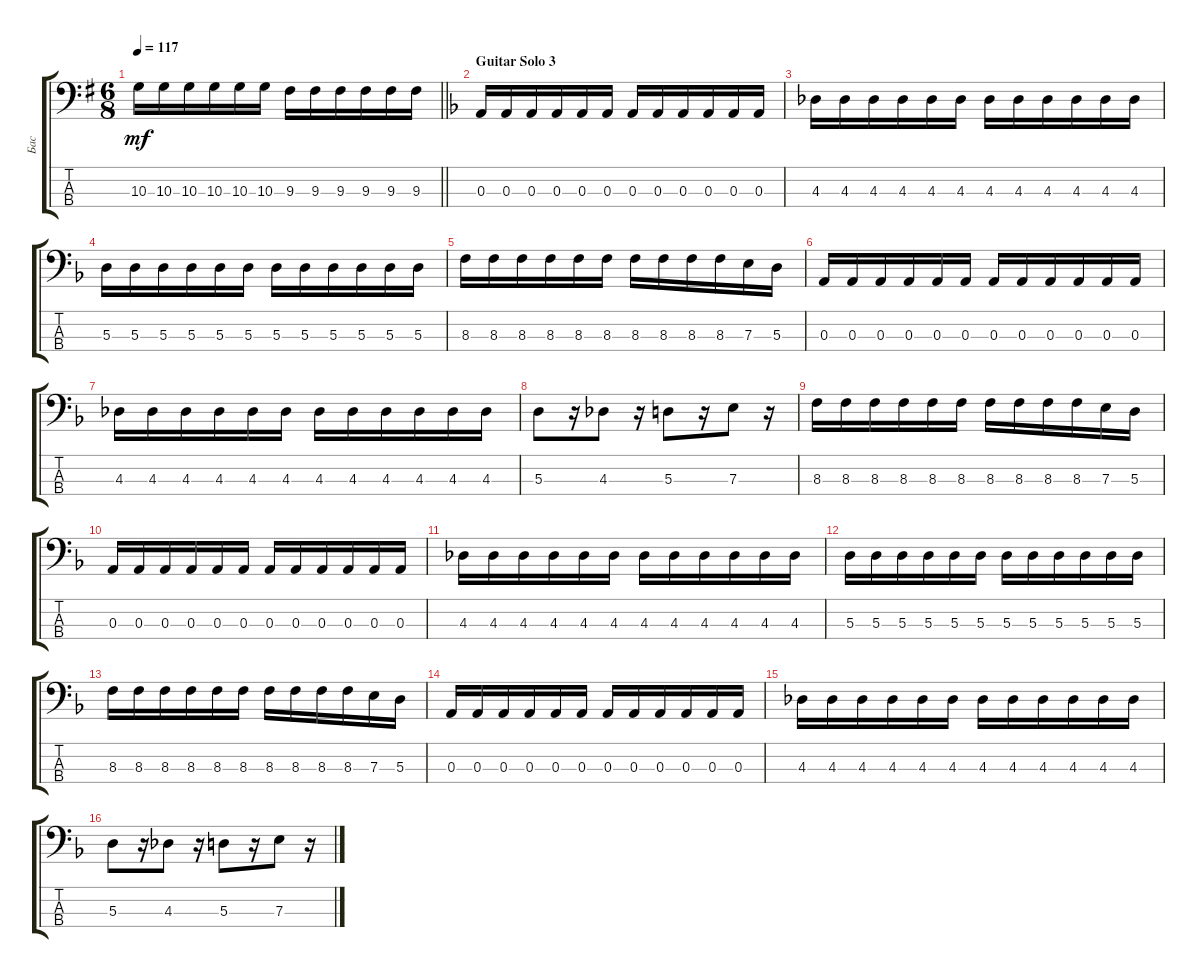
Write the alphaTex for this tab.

\track ("Бас" "Бас") {instrument electricbassfinger}
\staff {score tabs}
\tuning (G2 D2 A1 E1) {hide}
\ts (6 8)
\tempo 117
\clef f4
\barLineRight lightlight
\ks eminor
10.3.16{dy mf} 10.3.16 10.3.16 10.3.16 10.3.16 10.3.16 9.3.16 9.3.16 9.3.16 9.3.16 9.3.16 9.3.16 |
\section ("" "Guitar Solo 3")
\ks dminor
0.3.16 0.3.16 0.3.16 0.3.16 0.3.16 0.3.16 0.3.16 0.3.16 0.3.16 0.3.16 0.3.16 0.3.16 |
4.3.16 4.3.16 4.3.16 4.3.16 4.3.16 4.3.16 4.3.16 4.3.16 4.3.16 4.3.16 4.3.16 4.3.16 |
5.3.16 5.3.16 5.3.16 5.3.16 5.3.16 5.3.16 5.3.16 5.3.16 5.3.16 5.3.16 5.3.16 5.3.16 |
8.3.16 8.3.16 8.3.16 8.3.16 8.3.16 8.3.16 8.3.16 8.3.16 8.3.16 8.3.16 7.3.16 5.3.16 |
0.3.16 0.3.16 0.3.16 0.3.16 0.3.16 0.3.16 0.3.16 0.3.16 0.3.16 0.3.16 0.3.16 0.3.16 |
4.3.16 4.3.16 4.3.16 4.3.16 4.3.16 4.3.16 4.3.16 4.3.16 4.3.16 4.3.16 4.3.16 4.3.16 |
5.3.8 r.16 4.3.8 r.16 5.3.8 r.16 7.3.8 r.16 |
8.3.16 8.3.16 8.3.16 8.3.16 8.3.16 8.3.16 8.3.16 8.3.16 8.3.16 8.3.16 7.3.16 5.3.16 |
0.3.16 0.3.16 0.3.16 0.3.16 0.3.16 0.3.16 0.3.16 0.3.16 0.3.16 0.3.16 0.3.16 0.3.16 |
4.3.16 4.3.16 4.3.16 4.3.16 4.3.16 4.3.16 4.3.16 4.3.16 4.3.16 4.3.16 4.3.16 4.3.16 |
5.3.16 5.3.16 5.3.16 5.3.16 5.3.16 5.3.16 5.3.16 5.3.16 5.3.16 5.3.16 5.3.16 5.3.16 |
8.3.16 8.3.16 8.3.16 8.3.16 8.3.16 8.3.16 8.3.16 8.3.16 8.3.16 8.3.16 7.3.16 5.3.16 |
0.3.16 0.3.16 0.3.16 0.3.16 0.3.16 0.3.16 0.3.16 0.3.16 0.3.16 0.3.16 0.3.16 0.3.16 |
4.3.16 4.3.16 4.3.16 4.3.16 4.3.16 4.3.16 4.3.16 4.3.16 4.3.16 4.3.16 4.3.16 4.3.16 |
5.3.8 r.16 4.3.8 r.16 5.3.8 r.16 7.3.8 r.16
